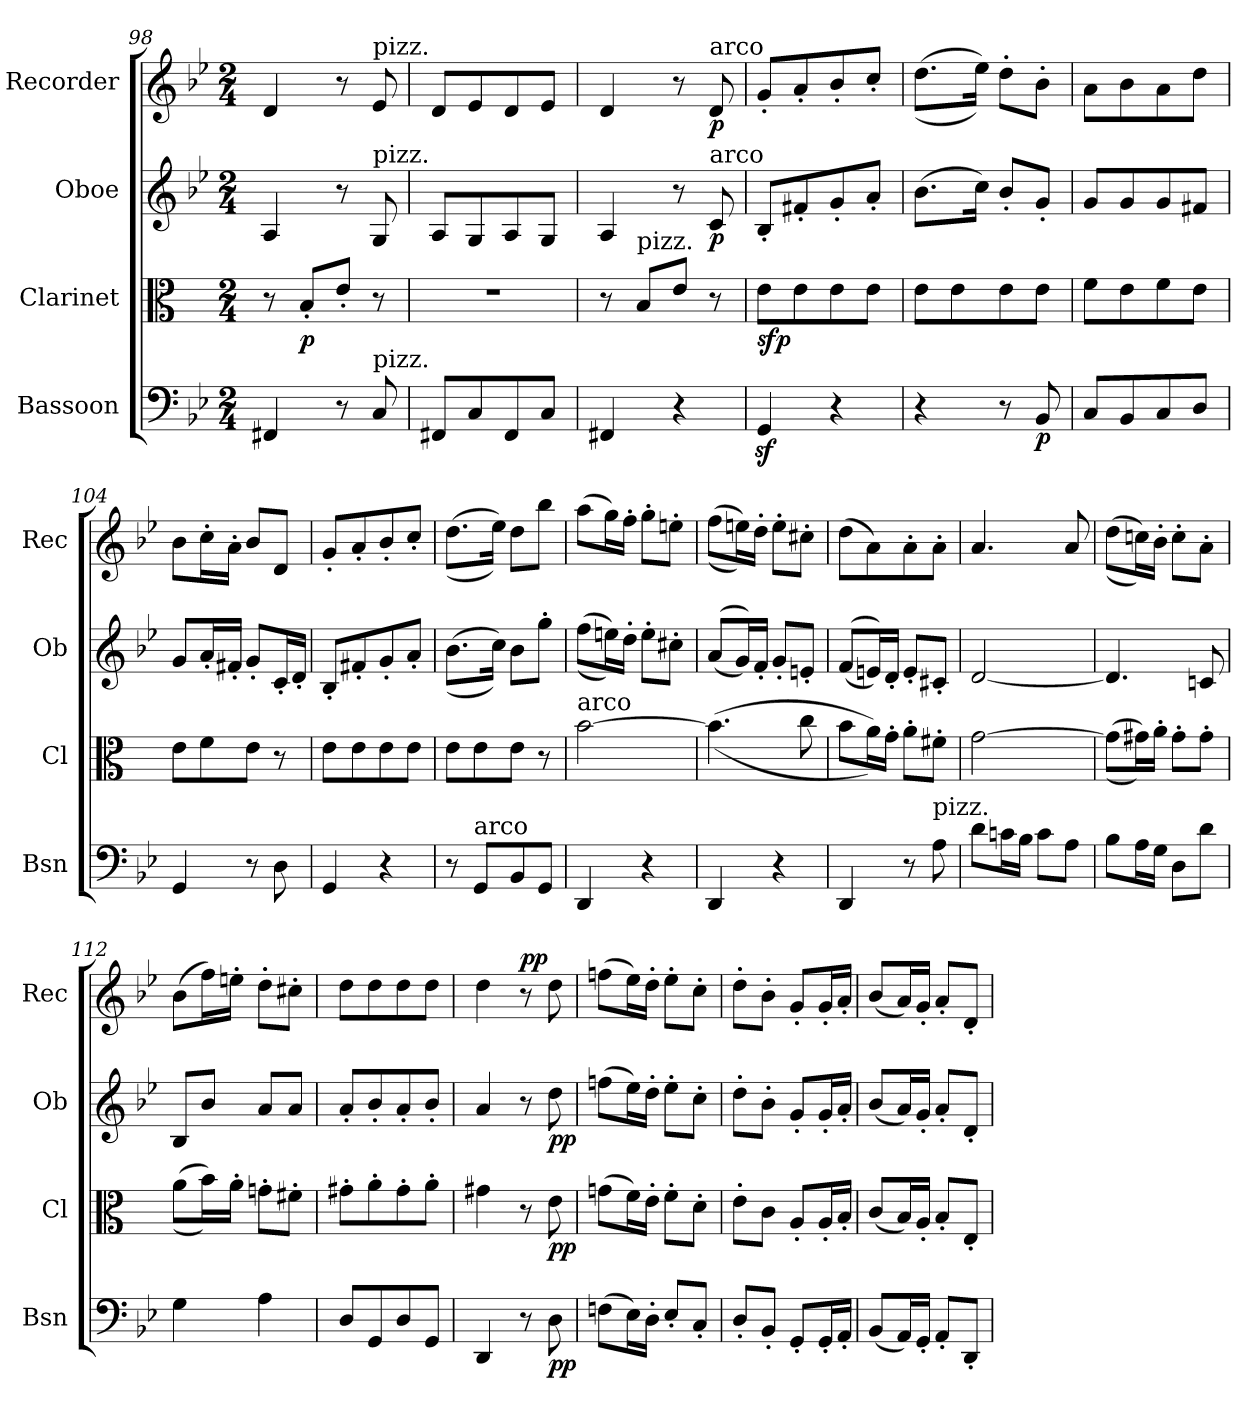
**kern	**dynam	**kern	**dynam	**kern	**dynam	**kern	**dynam
*part4	*part4	*part3	*part3	*part2	*part2	*part1	*part1
*staff4	*staff4	*staff3	*staff3	*staff2	*staff2	*staff1	*staff1
*I"Bassoon	*	*I"Clarinet	*	*I"Oboe	*	*I"Recorder	*
*I'Bsn	*	*I'Cl	*	*I'Ob	*	*I'Rec	*
*clefF4	*	*clefC3	*	*clefG2	*	*clefG2	*
*	*	*ITrd1c2	*	*	*	*	*
*k[b-e-]	*	*k[b-e-]	*	*k[b-e-]	*	*k[b-e-]	*
*M2/4	*	*M2/4	*	*M2/4	*	*M2/4	*
=98	=98	=98	=98	=98	=98	=98	=98
4FF#X/	.	8r	.	4A/	.	4d/	.
!	!	!	!LO:DY:b	!	!	!	!
.	.	8A'/L	p	.	.	.	.
8r	.	8d'/J	.	8r	.	8r	.
!	!	!	!	!	!	!LO:TX:a:t=pizz.	!
!	!	!	!	!LO:TX:a:t=pizz.	!	!	!
!LO:TX:a:t=pizz.	!	!	!	!	!	!	!
8C/	.	8r	.	8G/	.	8e-/	.
=99	=99	=99	=99	=99	=99	=99	=99
8FF#X/L	.	2r	.	8A/L	.	8d/L	.
8C/	.	.	.	8G/	.	8e-/	.
8FF#/	.	.	.	8A/	.	8d/	.
8C/J	.	.	.	8G/J	.	8e-/J	.
!!LO:LB:g=z
=100	=100	=100	=100	=100	=100	=100	=100
4FF#X/	.	8r	.	4A/	.	4d/	.
!	!	!LO:TX:a:t=pizz.	!	!	!	!	!
.	.	8A/L	.	.	.	.	.
4r	.	8d/J	.	8r	.	8r	.
!	!	!	!	!	!	!LO:TX:a:t=arco	!
!	!	!	!	!LO:TX:a:t=arco	!	!	!
!	!	!	!	!	!LO:DY:b	!	!LO:DY:b
.	.	8r	.	8c/	p	8d/	p
=101	=101	=101	=101	=101	=101	=101	=101
!	!	!	!LO:DY:b	!	!	!	!
4GGz</	.	8d\L	sfp	8B-'/L	.	8g'/L	.
.	.	8d\	.	8f#X'/	.	8a'/	.
4r	.	8d\	.	8g'/	.	8b-'/	.
.	.	8d\J	.	8a'/J	.	8cc'/J	.
=102	=102	=102	=102	=102	=102	=102	=102
4r	.	8d\L	.	(8.b-\L	.	((8.dd\L	.
.	.	8d\	.	.	.	.	.
.	.	.	.	16cc\Jk)	.	16ee-\Jk))	.
8r	.	8d\	.	8b-'/L	.	8dd'\L	.
!	!LO:DY:b	!	!	!	!	!	!
8BB-/	p	8d\J	.	8g'/J	.	8b-'\J	.
=103	=103	=103	=103	=103	=103	=103	=103
8C/L	.	8e-\L	.	8g/L	.	8a\L	.
8BB-/	.	8d\	.	8g/	.	8b-\	.
8C/	.	8e-\	.	8g/	.	8a\	.
8D/J	.	8d\J	.	8f#X/J	.	8dd\J	.
=104	=104	=104	=104	=104	=104	=104	=104
4GG/	.	8d\L	.	8g/L	.	8b-\L	.
.	.	8e-\	.	16a'/L	.	16cc'\L	.
.	.	.	.	16f#X'/JJ	.	16a'\JJ	.
8r	.	8d\J	.	8g'/L	.	8b-/L	.
8D\	.	8r	.	16c'/L	.	8d/J	.
.	.	.	.	16d'/JJ	.	.	.
=105	=105	=105	=105	=105	=105	=105	=105
4GG/	.	8d\L	.	8B-'/L	.	8g'/L	.
.	.	8d\	.	8f#X'/	.	8a'/	.
4r	.	8d\	.	8g'/	.	8b-'/	.
.	.	8d\J	.	8a'/J	.	8cc'/J	.
=106	=106	=106	=106	=106	=106	=106	=106
8r	.	8d\L	.	((8.b-\L	.	((8.dd\L	.
!LO:TX:a:t=arco	!	!	!	!	!	!	!
8GG/L	.	8d\	.	.	.	.	.
.	.	.	.	16cc\Jk))	.	16ee-\Jk))	.
8BB-/	.	8d\J	.	8b-\L	.	8dd\L	.
8GG/J	.	8r	.	8gg'\J	.	8bb-\J	.
=107	=107	=107	=107	=107	=107	=107	=107
!	!	!LO:TX:a:t=arco	!	!	!	!	!
4DD/	.	[2a\	.	((8ff\L	.	(8aa\L	.
.	.	.	.	16een\L))	.	16gg\L)	.
.	.	.	.	16dd'\JJ	.	16ff'\JJ	.
4r	.	.	.	8ee'\L	.	8gg'\L	.
.	.	.	.	8cc#X'\J	.	8een'\J	.
=108	=108	=108	=108	=108	=108	=108	=108
4DD/	.	((4.a\]	.	((8a/L	.	((8ff\L	.
.	.	.	.	16g/L))	.	16een\L))	.
.	.	.	.	16f'/JJ	.	16dd'\JJ	.
4r	.	.	.	8g'/L	.	8ee'\L	.
.	.	8b-\	.	8en'/J	.	8cc#X'\J	.
=109	=109	=109	=109	=109	=109	=109	=109
4DD/	.	8a\L	.	((8f/L	.	(8dd\L	.
.	.	16g\L))	.	16en/L))	.	8a\)	.
.	.	16f'\JJ	.	16d'/JJ	.	.	.
8r	.	8g'\L	.	8e'/L	.	8a'\	.
!LO:TX:a:t=pizz.	!	!	!	!	!	!	!
8A\	.	8en'\J	.	8c#X'/J	.	8a'\J	.
=110	=110	=110	=110	=110	=110	=110	=110
8d\L	.	[2f\	.	[2d/	.	4.a/	.
16cn\L	.	.	.	.	.	.	.
16B-\JJ	.	.	.	.	.	.	.
8c\L	.	.	.	.	.	.	.
8A\J	.	.	.	.	.	8a/	.
!!LO:LB:g=z
=111	=111	=111	=111	=111	=111	=111	=111
8B-\L	.	((8f\L]	.	4.d/]	.	((8dd\L	.
16A\L	.	16f#X\L))	.	.	.	16ccn\L))	.
16G\JJ	.	16g'\JJ	.	.	.	16b-'\JJ	.
8D\L	.	8f#'\L	.	.	.	8cc'\L	.
8d\J	.	8f#'\J	.	8cn/	.	8a'\J	.
=112	=112	=112	=112	=112	=112	=112	=112
4G\	.	((8g\L	.	8B-/L	.	(8b-\L	.
.	.	16a\L))	.	8b-/J	.	16ff\L)	.
.	.	16g'\JJ	.	.	.	16een'\JJ	.
4A\	.	8fn'\L	.	8a/L	.	8dd'\L	.
.	.	8en'\J	.	8a/J	.	8cc#X'\J	.
=113	=113	=113	=113	=113	=113	=113	=113
8D/L	.	8f#X'\L	.	8a'/L	.	8dd\L	.
8GG/	.	8g'\	.	8b-'/	.	8dd\	.
8D/	.	8f#'\	.	8a'/	.	8dd\	.
8GG/J	.	8g'\J	.	8b-'/J	.	8dd\J	.
=114	=114	=114	=114	=114	=114	=114	=114
4DD/	.	4f#X\	.	4a/	.	4dd\	.
!	!	!	!	!	!	!	!LO:DY:a
8r	.	8r	.	8r	.	8r	pp
!	!LO:DY:b	!	!LO:DY:b	!	!LO:DY:b	!	!
8D\	pp	8d\	pp	8dd\	pp	8dd\	.
=115	=115	=115	=115	=115	=115	=115	=115
(8Fn\L	.	(8fn\L	.	(8ffn\L	.	(8ffn\L	.
16E-\L)	.	16e-\L)	.	16ee-\L)	.	16ee-\L)	.
16D'\JJ	.	16d'\JJ	.	16dd'\JJ	.	16dd'\JJ	.
8E-'/L	.	8e-'\L	.	8ee-'\L	.	8ee-'\L	.
8C'/J	.	8c'\J	.	8cc'\J	.	8cc'\J	.
=116	=116	=116	=116	=116	=116	=116	=116
8D'/L	.	8d'\L	.	8dd'\L	.	8dd'\L	.
8BB-'/J	.	8B-\J	.	8b-'\J	.	8b-'\J	.
8GG'/L	.	8G'/L	.	8g'/L	.	8g'/L	.
16GG'/L	.	16G'/L	.	16g'/L	.	16g'/L	.
16AA'/JJ	.	16A'/JJ	.	16a'/JJ	.	16a'/JJ	.
=117	=117	=117	=117	=117	=117	=117	=117
(8BB-/L	.	(8B-/L	.	(8b-/L	.	(8b-/L	.
16AA/L)	.	16A/L)	.	16a/L)	.	16a/L)	.
16GG'/JJ	.	16G'/JJ	.	16g'/JJ	.	16g'/JJ	.
8AA'/L	.	8A'/L	.	8a'/L	.	8a'/L	.
8DD'/J	.	8D'/J	.	8d'/J	.	8d'/J	.
=	=	=	=	=	=	=	=
*-	*-	*-	*-	*-	*-	*-	*-
